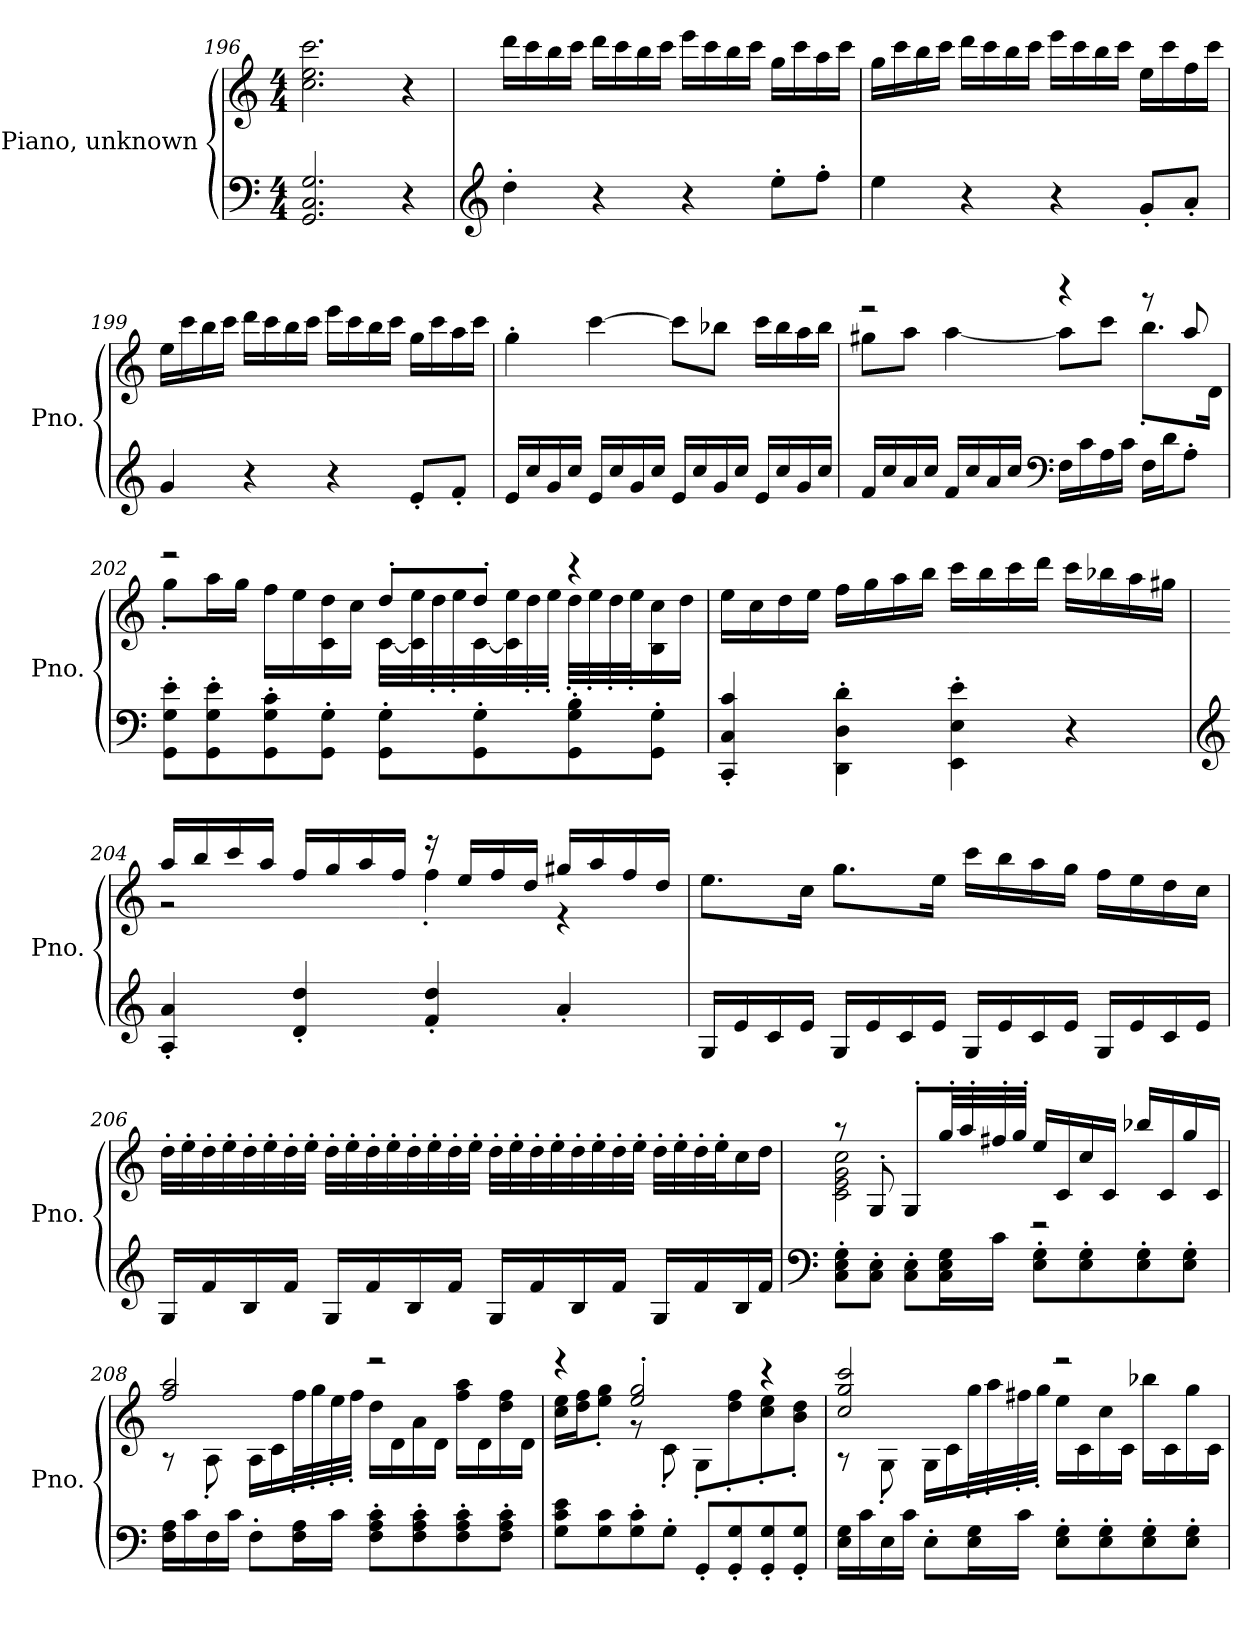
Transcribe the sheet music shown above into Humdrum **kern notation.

**kern	**kern
*part1	*part1
*staff2	*staff1
*I"Piano, unknown	*
*I'Pno.	*
*clefF4	*clefG2
*k[]	*k[]
*M4/4	*M4/4
=196	=196
2.GG/ 2.C/ 2.G/	2.cc\ 2.ee\ 2.ccc\
4r	4r
!!LO:PB:g=z
=197	=197
*clefG2	*
4dd'\	16ddd\LL
.	16ccc\
.	16bb\
.	16ccc\JJ
4r	16ddd\LL
.	16ccc\
.	16bb\
.	16ccc\JJ
4r	16eee\LL
.	16ccc\
.	16bb\
.	16ccc\JJ
8ee'\L	16gg\LL
.	16ccc\
8ff'\J	16aa\
.	16ccc\JJ
=198	=198
4ee\	16gg\LL
.	16ccc\
.	16bb\
.	16ccc\JJ
4r	16ddd\LL
.	16ccc\
.	16bb\
.	16ccc\JJ
4r	16eee\LL
.	16ccc\
.	16bb\
.	16ccc\JJ
8g'/L	16ee\LL
.	16ccc\
8a'/J	16ff\
.	16ccc\JJ
!!LO:LB:g=z
=199	=199
4g/	16ee\LL
.	16ccc\
.	16bb\
.	16ccc\JJ
4r	16ddd\LL
.	16ccc\
.	16bb\
.	16ccc\JJ
4r	16eee\LL
.	16ccc\
.	16bb\
.	16ccc\JJ
8e'/L	16gg\LL
.	16ccc\
8f'/J	16aa\
.	16ccc\JJ
=200	=200
16e/LL	4gg'\
16cc/	.
16g/	.
16cc/JJ	.
16e/LL	[4ccc\
16cc/	.
16g/	.
16cc/JJ	.
16e/LL	8ccc\L]
16cc/	.
16g/	8bb-X\J
16cc/JJ	.
16e/LL	16ccc\LL
16cc/	16bb-\
16g/	16aa\
16cc/JJ	16bb-\JJ
!!LO:LB:g=z
=201	=201
*	*^
16f/LL	2r	8gg#X\L
16cc/	.	.
16a/	.	8aa\J
16cc/JJ	.	.
16f/LL	.	[4aa\
16cc/	.	.
16a/	.	.
16cc/JJ	.	.
*clefF4	*	*
16F\LL	4r	8aa\L]
16c\	.	.
16A\	.	8ccc\J
16c\JJ	.	.
16F\LL	8r	8.bb'\L
16d\J	.	.
8A'\J	8aa/	.
.	.	16d\Jk
=202	=202	=202
8GG\' 8G\' 8e\'L	2r	8gg'\L
8GG\' 8G\' 8e\'	.	16aa\L
.	.	16gg\JJ
8GG\' 8G\' 8c\'	.	16ff\LL
.	.	16ee\
8GG\' 8G\'J	.	16c\ 16dd\
.	.	16cc\JJ
8GG\' 8G\'L	8dd'/L	[32c\LLL
.	.	32c\] 32ee\
.	.	32dd'\
.	.	32ee'\
8GG\' 8G\'	8dd'/J	[32c\
.	.	32c\] 32ee\
.	.	32dd'\
.	.	32ee'\JJJ
8GG\' 8G\' 8B\'	4r	32dd'\LLL
.	.	32ee'\
.	.	32dd'\
.	.	32ee'\J
8GG\' 8G\'J	.	16B\ 16cc\
.	.	16dd\JJ
*	*v	*v
!!LO:LB:g=z
=203	=203
4CC/' 4C/' 4c/'	16ee\LL
.	16cc\
.	16dd\
.	16ee\JJ
4DD\' 4D\' 4d\'	16ff\LL
.	16gg\
.	16aa\
.	16bb\JJ
4EE\' 4E\' 4e\'	16ccc\LL
.	16bb\
.	16ccc\
.	16ddd\JJ
4r	16ccc\LL
.	16bb-X\
.	16aa\
.	16gg#X\JJ
=204	=204
*clefG2	*
*	*^
4A/' 4a/'	16aa/LL	2r
.	16bb/	.
.	16ccc/	.
.	16aa/JJ	.
4d/' 4dd/'	16ff/LL	.
.	16gg/	.
.	16aa/	.
.	16ff/JJ	.
4f/' 4dd/'	16r	4ff'\
.	16ee/LL	.
.	16ff/	.
.	16dd/JJ	.
4a'/	16gg#X/LL	4r
.	16aa/	.
.	16ff/	.
.	16dd/JJ	.
*	*v	*v
!!LO:LB:g=z
=205	=205
16G/LL	8.ee\L
16e/	.
16c/	.
16e/JJ	16cc\Jk
16G/LL	8.gg\L
16e/	.
16c/	.
16e/JJ	16ee\Jk
16G/LL	16ccc\LL
16e/	16bb\
16c/	16aa\
16e/JJ	16gg\JJ
16G/LL	16ff\LL
16e/	16ee\
16c/	16dd\
16e/JJ	16cc\JJ
=206	=206
16G/LL	32dd'\LLL
.	32ee'\
16f/	32dd'\
.	32ee'\
16B/	32dd'\
.	32ee'\
16f/JJ	32dd'\
.	32ee'\JJJ
16G/LL	32dd'\LLL
.	32ee'\
16f/	32dd'\
.	32ee'\
16B/	32dd'\
.	32ee'\
16f/JJ	32dd'\
.	32ee'\JJJ
16G/LL	32dd'\LLL
.	32ee'\
16f/	32dd'\
.	32ee'\
16B/	32dd'\
.	32ee'\
16f/JJ	32dd'\
.	32ee'\JJJ
16G/LL	32dd'\LLL
.	32ee'\
16f/	32dd'\
.	32ee'\J
16B/	16cc\
16f/JJ	16dd\JJ
!!LO:LB:g=z
=207	=207
*clefF4	*
*	*^
8C\' 8E\' 8G\'L	8r	2c\ 2e\ 2g\ 2cc\
8C\' 8E\'J	8G'/	.
8C\' 8E\'L	8G'/L	.
16C\ 16E\ 16G\L	32gg'/LL	.
.	32aa'/	.
16c\JJ	32ff#X'/	.
.	32gg'/JJJ	.
8E\' 8G\'L	16ee/LL	2r
.	16c/	.
8E\' 8G\'	16cc/	.
.	16c/JJ	.
8E\' 8G\'	16bb-X/LL	.
.	16c/	.
8E\' 8G\'J	16gg/	.
.	16c/JJ	.
=208	=208	=208
16F\ 16A\LL	2ff/ 2aa/	8r
16c\	.	.
16F\	.	8A'\
16c\JJ	.	.
8F'\L	.	16A\LL
.	.	16c\
16F\ 16A\L	.	32ff'\L
.	.	32gg'\
16c\JJ	.	32ee'\
.	.	32ff'\JJJ
8F\' 8A\' 8c\'L	2r	16dd\LL
.	.	16d\
8F\' 8A\' 8c\'	.	16a\
.	.	16d\JJ
8F\' 8A\' 8c\'	.	16ff\ 16aa\LL
.	.	16d\
8F\' 8A\' 8c\'J	.	16dd\ 16ff\
.	.	16d\JJ
=209	=209	=209
8G\ 8c\ 8e\L	4r	16cc\ 16ee\LL
.	.	16dd\ 16ff\J
8G\ 8c\	.	8ee\' 8gg\'J
8G\' 8c\'	2ee/' 2gg/'	8r
8G'\J	.	8c'\
8GG'/L	.	8G'\L
8GG/' 8G/'	.	8dd\' 8ff\'
8GG/' 8G/'	4r	8cc\' 8ee\'
8GG/' 8G/'J	.	8b\' 8dd\'J
!!LO:PB:g=z	!!
=210	=210	=210
16E\ 16G\LL	2cc/ 2gg/ 2ccc/	8r
16c\	.	.
16E\	.	8G'\
16c\JJ	.	.
8E'\L	.	16G\LL
.	.	16c\
16E\ 16G\L	.	32gg'\L
.	.	32aa'\
16c\JJ	.	32ff#X'\
.	.	32gg'\JJJ
8E\' 8G\'L	2r	16ee\LL
.	.	16c\
8E\' 8G\'	.	16cc\
.	.	16c\JJ
8E\' 8G\'	.	16bb-X\LL
.	.	16c\
8E\' 8G\'J	.	16gg\
.	.	16c\JJ
*	*v	*v
=	=
*-	*-
